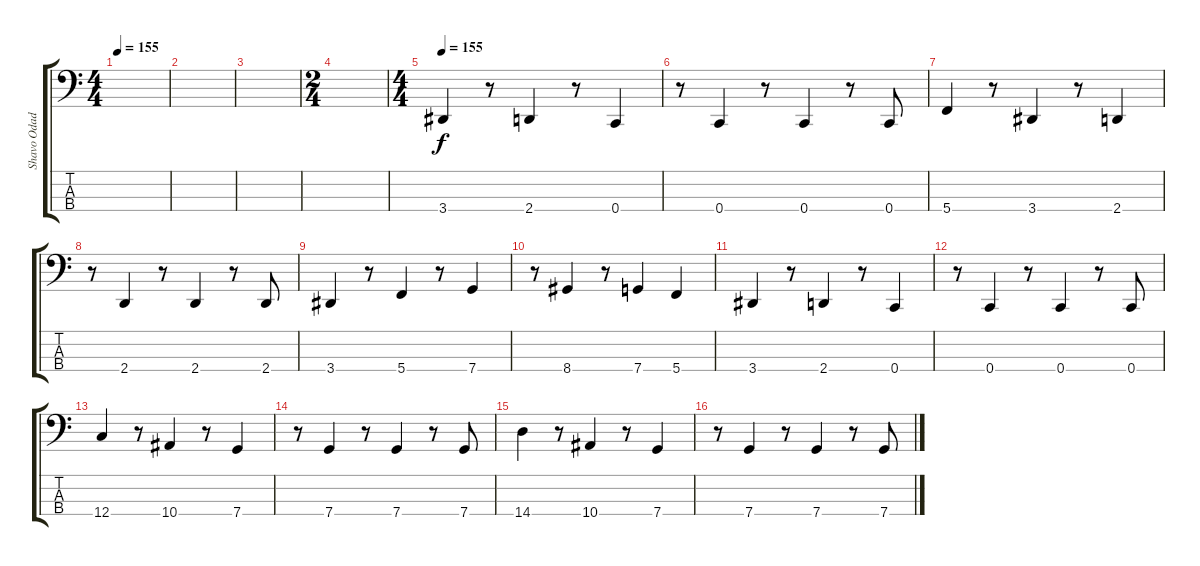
\track ("Shavo Odadjian" "Shavo Odad") {instrument slapbass2}
\staff {score tabs}
\tuning (F2 C2 G1 C1) {hide}
\ts (4 4)
\tempo 155
\tempo 80
\tempo 155
\clef f4
\ks c
|
|
|
\ts (2 4)
|
\ts (4 4)
\tempo 155
3.4.4 r.8 2.4.4 r.8 0.4.4 |
r.8 0.4.4 r.8 0.4.4 r.8 0.4.8 |
5.4.4 r.8 3.4.4 r.8 2.4.4 |
r.8 2.4.4 r.8 2.4.4 r.8 2.4.8 |
3.4.4 r.8 5.4.4 r.8 7.4.4 |
r.8 8.4.4 r.8 7.4.4 5.4.4 |
3.4.4 r.8 2.4.4 r.8 0.4.4 |
r.8 0.4.4 r.8 0.4.4 r.8 0.4.8 |
12.4.4 r.8 10.4.4 r.8 7.4.4 |
r.8 7.4.4 r.8 7.4.4 r.8 7.4.8 |
14.4.4 r.8 10.4.4 r.8 7.4.4 |
r.8 7.4.4 r.8 7.4.4 r.8 7.4.8
